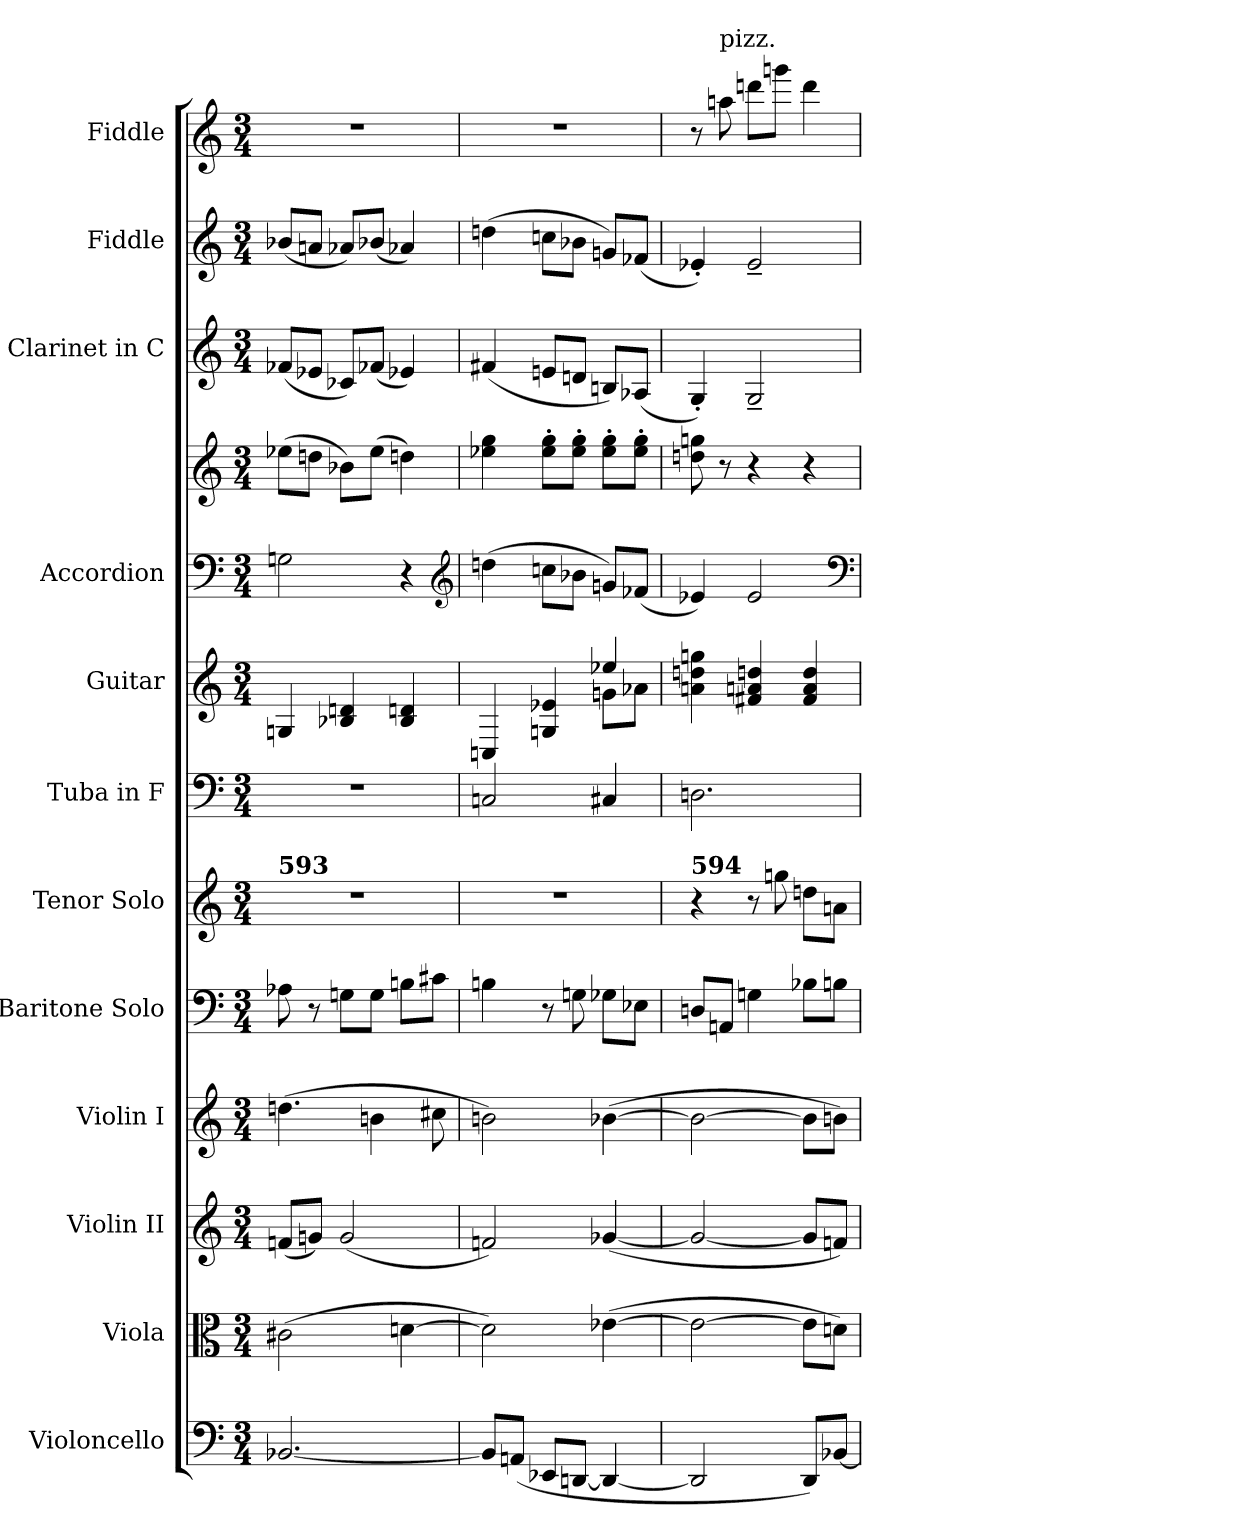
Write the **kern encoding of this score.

**kern	**kern	**kern	**kern	**kern	**kern	**kern	**kern	**kern	**kern	**kern	**kern	**kern
*part12	*part11	*part10	*part9	*part8	*part7	*part6	*part5	*part4	*part4	*part3	*part2	*part1
*staff13	*staff12	*staff11	*staff10	*staff9	*staff8	*staff7	*staff6	*staff5	*staff4	*staff3	*staff2	*staff1
*I"Violoncello	*I"Viola	*I"Violin II	*I"Violin I	*I"Baritone Solo	*I"Tenor Solo	*I"Tuba in F	*I"Guitar	*I"Accordion	*	*I"Clarinet in C	*I"Fiddle	*I"Fiddle
*I'Vc.	*I'Vla.	*I'Vln. II	*I'Vln. I	*I'B. Solo	*I'Tr. Solo	*I'Tba.	*	*	*	*I'Cl.	*	*
*clefF4	*clefC3	*clefG2	*clefG2	*clefF4	*clefG2	*clefF4	*clefG2	*clefF4	*clefG2	*clefG2	*clefG2	*clefG2
*k[]	*k[]	*k[]	*k[]	*k[]	*k[]	*k[]	*k[]	*k[]	*k[]	*k[]	*k[]	*k[]
*M3/4	*M3/4	*M3/4	*M3/4	*M3/4	*M3/4	*M3/4	*M3/4	*M3/4	*M3/4	*M3/4	*M3/4	*M3/4
=1	=1	=1	=1	=1	=1	=1	=1	=1	=1	=1	=1	=1
!	!	!	!	!	!LO:TX:a:B:t=593	!	!	!	!	!	!	!
[2.BB-X	(2c#X	(8fnL	(4.ddn	8A-X	2.r	2.r	4Gn	2Gn	(8ee-XL	(8f-XL	(8b-XL	2.r
.	.	8gnJ)	.	8r	.	.	.	.	8ddnJ	8e-XJ	8anJ	.
.	.	(2g	.	8GnL	.	.	4B-X 4dn	.	8b-XL)	8c-XL)	8a-XL)	.
.	.	.	4bn	8GJ	.	.	.	.	(8ee-J	(8f-XJ	(8b-XJ	.
.	[4dn	.	.	8BnL	.	.	4B- 4dn	4r	4ddn)	4e-X)	4a-X)	.
.	.	.	8cc#X	8c#XJ	.	.	.	.	.	.	.	.
*	*	*	*	*	*	*	*	*clefG2	*	*	*	*
=2	=2	=2	=2	=2	=2	=2	=2	=2	=2	=2	=2	=2
*	*	*	*	*	*	*	*^	*	*	*	*	*
8BB-L]	2d])	2fn)	2bn)	4Bn	2.r	2Cn	4Cn	2ryy	(4ddn	4ee-X 4gg	(4f#X	(4ddn	2.r
(8AAnJ	.	.	.	.	.	.	.	.	.	.	.	.	.
8EE-XL	.	.	.	8r	.	.	4Gn 4e-X	.	8ccnL	8ee-' 8gg'L	8enL	8ccnL	.
[8DDnJ	.	.	.	8Gn	.	.	.	.	8b-XJ	8ee-' 8gg'J	8dnJ	8b-XJ	.
4DD_	([4e-X	([4g-X	([4b-X	8G-XL	.	4C#X	4ee-X	8gnL	8gnL)	8ee-' 8gg'L	8BnL)	8gnL)	.
.	.	.	.	8E-XJ	.	.	.	8a-XJ	(8f-XJ	8ee-' 8gg'J	(8A-XJ	(8f-XJ	.
=3	=3	=3	=3	=3	=3	=3	=3	=3	=3	=3	=3	=3	=3
!	!	!	!	!	!LO:TX:a:B:t=594	!	!	!	!	!	!	!	!
*	*	*	*	*	*	*	*v	*v	*	*	*	*	*
2DD]	2e-_	2g-_	2b-_	8DnL	4r	2.Dn	4an 4ddn 4ggn	4e-X)	8ddn 8ggn	4G')	4e-X')	8r
!	!	!	!	!	!	!	!	!	!	!	!	!LO:TX:a:t=pizz.
.	.	.	.	8AAnJ	.	.	.	.	8r	.	.	8aan
.	.	.	.	4Gn	8r	.	4f#X 4an 4ddn	2e-	4r	2G~	2e-~	8dddnL
.	.	.	.	.	8ggn	.	.	.	.	.	.	8gggnJ
8DDL)	8e-L]	8g-L]	8b-L]	8B-XL	8ddnL	.	4f# 4a 4dd	.	4r	.	.	4ddd
[8BB-XJ	8dnJ)	8fnJ)	8bnJ)	8BnJ	8anJ	.	.	.	.	.	.	.
*	*	*	*	*	*	*	*	*clefF4	*	*	*	*
=	=	=	=	=	=	=	=	=	=	=	=	=
*-	*-	*-	*-	*-	*-	*-	*-	*-	*-	*-	*-	*-
